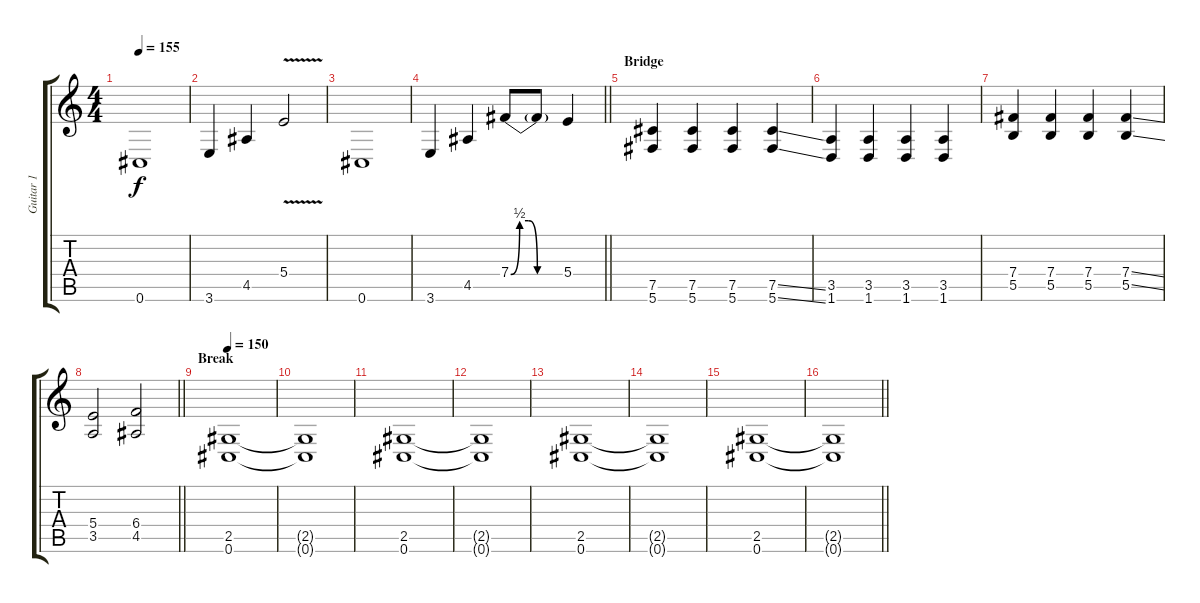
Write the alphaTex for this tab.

\track ("Guitar 1" "Guitar 1") {instrument distortionguitar}
\staff {score tabs}
\tuning (Db4 Ab3 E3 B2 Gb2 Db2) {hide}
\ts (4 4)
\tempo 155
\clef g2
\ks c
0.6.1{dy f} |
3.6.4 4.5.4 5.4{v}.2 |
0.6.1 |
\barLineRight lightlight
3.6.4 4.5.4 7.4{be (custom 0 0 10 2 20 2 30 0 60 0)}.8 7.4{t}.8 5.4.4 |
\section ("" "Bridge")
(7.5 5.6).4 (7.5 5.6).4 (7.5 5.6).4 (7.5{ss} 5.6{ss}).4 |
(3.5 1.6).4 (3.5 1.6).4 (3.5 1.6).4 (3.5 1.6).4 |
(7.4 5.5).4 (7.4 5.5).4 (7.4 5.5).4 (7.4{ss} 5.5{ss}).4 |
\barLineRight lightlight
(5.4 3.5).2 (6.4 4.5).2 |
\section ("" "Break")
\tempo 150
(2.5 0.6).1 |
(2.5{t} 0.6{t}).1 |
(2.5 0.6).1 |
(2.5{t} 0.6{t}).1 |
(2.5 0.6).1 |
(2.5{t} 0.6{t}).1 |
(2.5 0.6).1 |
\barLineRight lightlight
(2.5{t} 0.6{t}).1
